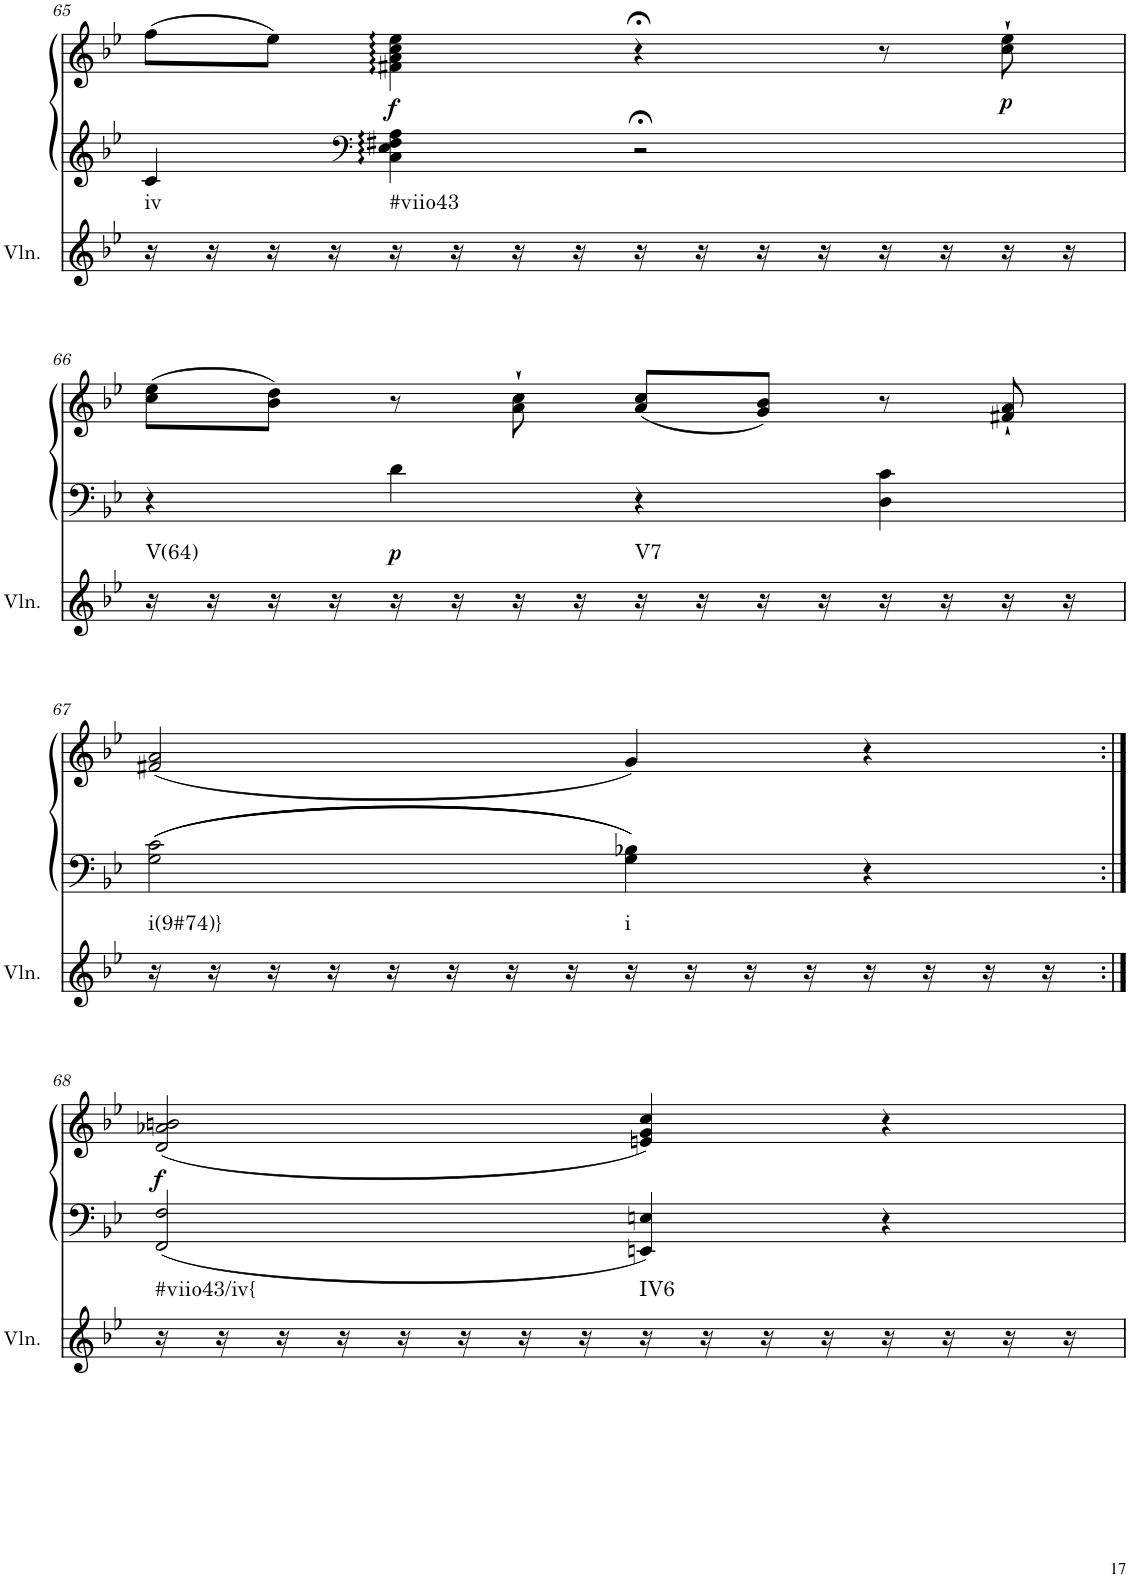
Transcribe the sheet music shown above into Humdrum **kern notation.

**kern	**harte	**kern	**kern	**dynam
*part2	*part2	*part1	*part1	*part1
*staff3	*	*staff2	*staff1	*staff1/2
*I"Violin	*	*I"Klavier linke Hand	*	*
*I'Vln.	*	*	*	*
!!LO:PB:g=z
*clefG2	*	*clefG2	*clefG2	*
*k[b-e-]	*	*k[b-e-]	*k[b-e-]	*
*M2/2	*	*M2/2	*M2/2	*
*met(c|)	*	*met(c|)	*met(c|)	*
=65	=65	=65	=65	=65
!	!LO:H:kt=iv	!	!	!
16r	N	4c/	(8ff\L	.
16r	.	.	.	.
16r	.	.	8ee-\J)	.
16r	.	.	.	.
*	*	*clefF4	*	*
!	!LO:H:kt=#viio43	!	!	!LO:DY:b
16r	N	4C\ 4E-\ 4F#X\ 4A\	4f#X\ 4a\ 4cc\ 4ee-\	f
16r	.	.	.	.
16r	.	.	.	.
16r	.	.	.	.
16r	.	2r;<	4r;<	.
16r	.	.	.	.
16r	.	.	.	.
16r	.	.	.	.
16r	.	.	8r	.
16r	.	.	.	.
!	!	!	!	!LO:DY:b
16r	.	.	8cc\` 8ee-\`	p
16r	.	.	.	.
!!LO:LB:g=z
=66	=66	=66	=66	=66
!	!LO:H:kt=V(64)	!	!	!
16r	N	4r	(8cc\ 8ee-\L	.
16r	.	.	.	.
16r	.	.	8b-\ 8dd\J)	.
16r	.	.	.	.
!	!	!	!	!LO:DY:b=2
16r	.	4d\	8r	p
16r	.	.	.	.
16r	.	.	8a\` 8cc\`	.
16r	.	.	.	.
!	!LO:H:kt=V7	!	!	!
16r	N	4r	(8a/ 8cc/L	.
16r	.	.	.	.
16r	.	.	8g/ 8b-/J)	.
16r	.	.	.	.
16r	.	4D\ 4c\	8r	.
16r	.	.	.	.
16r	.	.	8f#X/` 8a/`	.
16r	.	.	.	.
!!LO:LB:g=z
=67	=67	=67	=67	=67
!	!LO:H:kt=i(9#74)}	!	!	!
16r	N	2G\ 2c\	(2f#X/ 2a/	.
16r	.	.	.	.
16r	.	.	.	.
16r	.	.	.	.
16r	.	.	.	.
16r	.	.	.	.
16r	.	.	.	.
16r	.	.	.	.
!	!LO:H:kt=i	!	!	!
16r	N	4G\ 4B-X\	4g/)	.
16r	.	.	.	.
16r	.	.	.	.
16r	.	.	.	.
16r	.	4r	4r	.
16r	.	.	.	.
16r	.	.	.	.
16r	.	.	.	.
!!LO:LB:g=z
=68:|!	=68:|!	=68:|!	=68:|!	=68:|!
!	!LO:H:kt=#viio43/iv{	!	!	!LO:DY:b
16r	N	2FF/ 2F/	(2d/ 2a-X/ 2bn/	f
16r	.	.	.	.
16r	.	.	.	.
16r	.	.	.	.
16r	.	.	.	.
16r	.	.	.	.
16r	.	.	.	.
16r	.	.	.	.
!	!LO:H:kt=IV6	!	!	!
16r	N	4EEn/ 4En/	4en/ 4g/ 4cc/)	.
16r	.	.	.	.
16r	.	.	.	.
16r	.	.	.	.
16r	.	4r	4r	.
16r	.	.	.	.
16r	.	.	.	.
16r	.	.	.	.
=	=	=	=	=
*-	*-	*-	*-	*-
